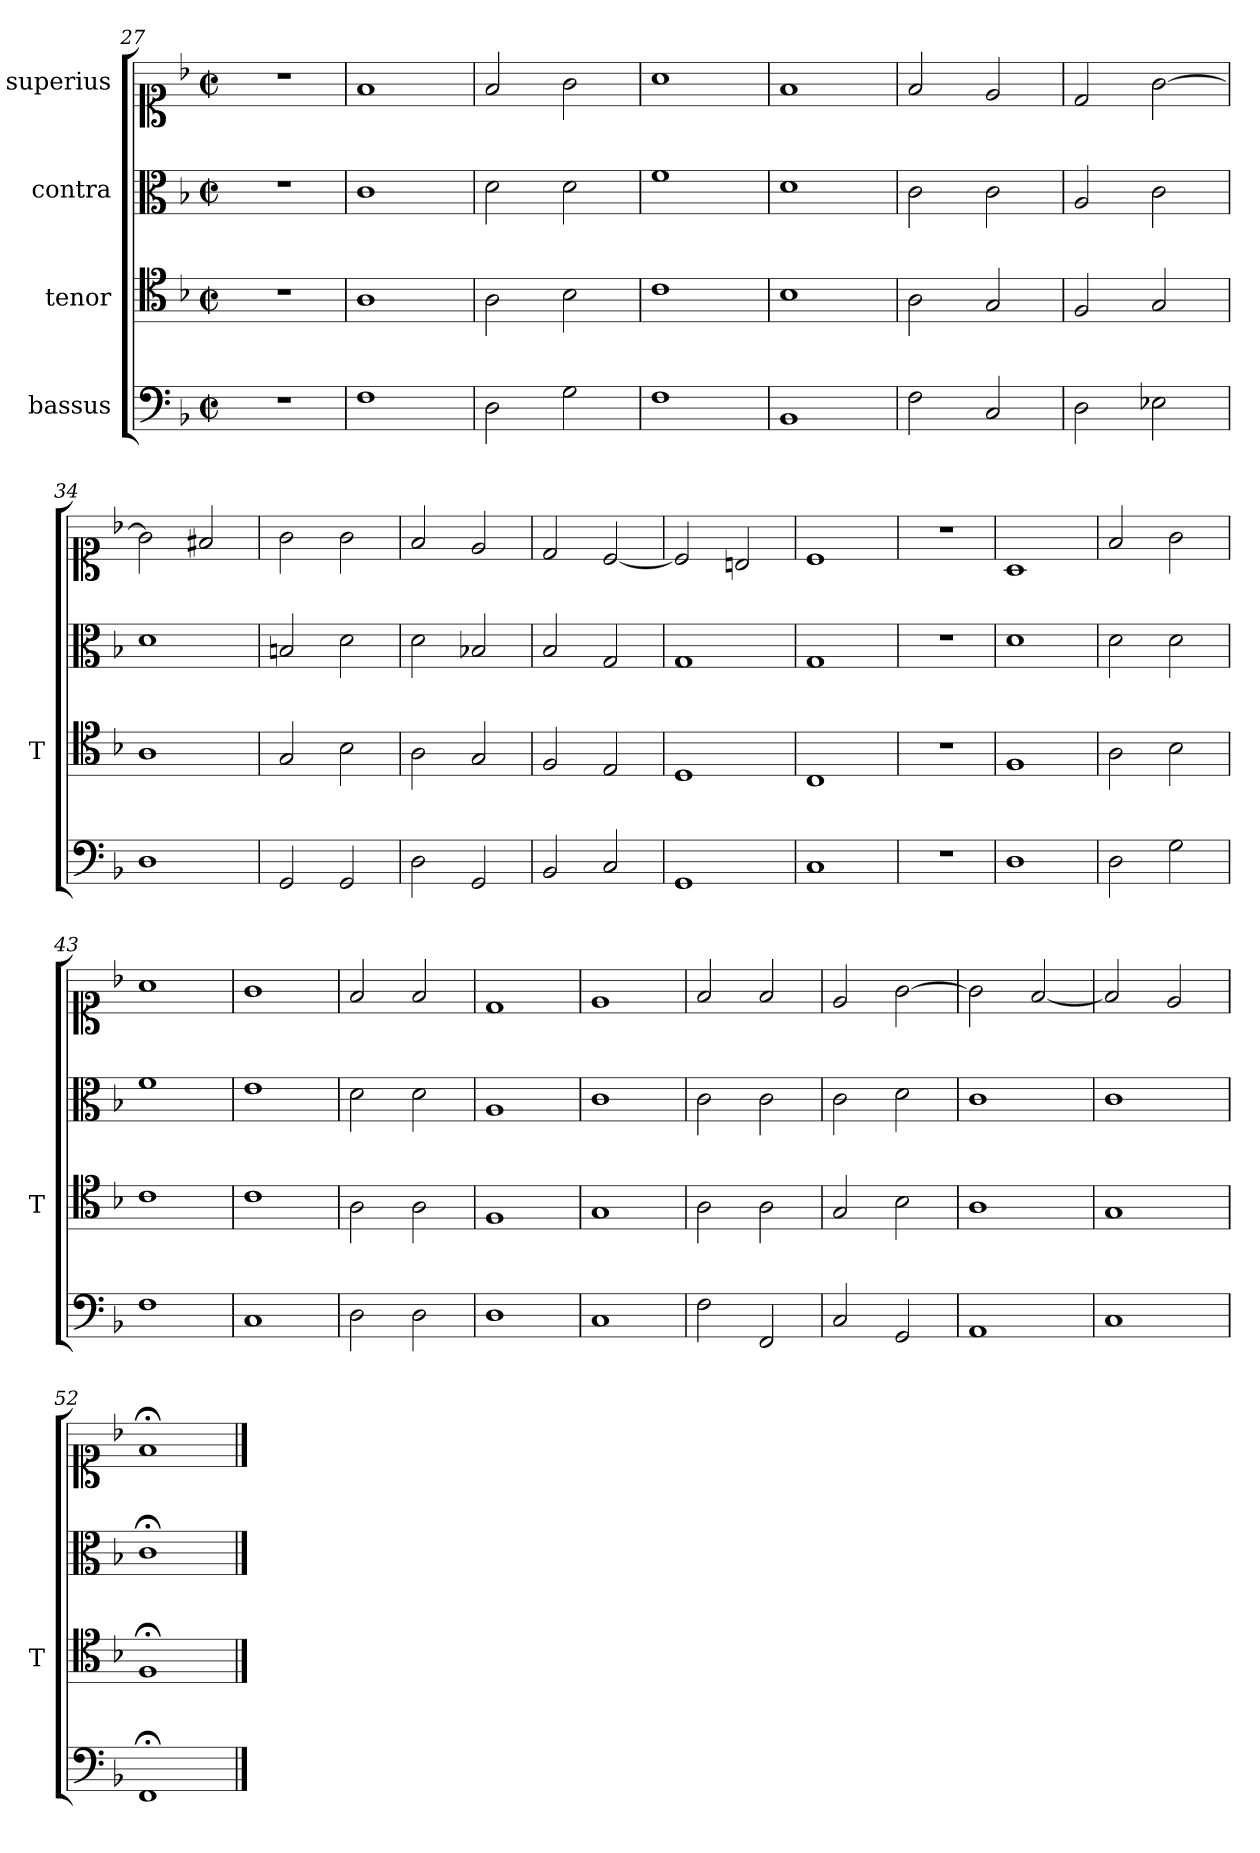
**kern	**kern	**kern	**kern
*part4	*part3	*part2	*part1
*staff4	*staff3	*staff2	*staff1
*I"bassus	*I"tenor	*I"contra	*I"superius
*	*I'T	*	*
*clefF4	*clefC4	*clefC3	*clefC1
*k[b-]	*k[b-]	*k[b-]	*k[b-]
*M2/2	*M2/2	*M2/2	*M2/2
*met(c|)	*met(c|)	*met(c|)	*met(c|)
=27	=27	=27	=27
1r	1r	1r	1r
=28	=28	=28	=28
1F	1A	1c	1f
=29	=29	=29	=29
2D	2A	2d	2f
2G	2B-	2d	2g
=30	=30	=30	=30
1F	1c	1f	1a
=31	=31	=31	=31
1BB-	1B-	1d	1f
=32	=32	=32	=32
2F	2A	2c	2f
2C	2G	2c	2e
=33	=33	=33	=33
2D	2F	2A	2d
2E-X	2G	2c	[2g
=34	=34	=34	=34
1D	1A	1d	2g]
.	.	.	2f#X
=35	=35	=35	=35
2GG	2G	2Bn	2g
2GG	2B-	2d	2g
=36	=36	=36	=36
2D	2A	2d	2f
2GG	2G	2B-X	2e
=37	=37	=37	=37
2BB-	2F	2B-	2d
2C	2E	2G	[2c
=38	=38	=38	=38
1GG	1D	1G	2c]
.	.	.	2Bn
=39	=39	=39	=39
1C	1C	1G	1c
=40	=40	=40	=40
1r	1r	1r	1r
=41	=41	=41	=41
1D	1F	1d	1A
=42	=42	=42	=42
2D	2A	2d	2f
2G	2B-	2d	2g
=43	=43	=43	=43
1F	1c	1f	1a
=44	=44	=44	=44
1C	1c	1e	1g
=45	=45	=45	=45
2D	2A	2d	2f
2D	2A	2d	2f
=46	=46	=46	=46
1D	1F	1A	1d
=47	=47	=47	=47
1C	1G	1c	1e
=48	=48	=48	=48
2F	2A	2c	2f
2FF	2A	2c	2f
=49	=49	=49	=49
2C	2G	2c	2e
2GG	2B-	2d	[2g
=50	=50	=50	=50
1AA	1A	1c	2g]
.	.	.	[2f
=51	=51	=51	=51
1C	1G	1c	2f]
.	.	.	2e
=52	=52	=52	=52
1FF;<	1F;<	1c;<	1f;<
==	==	==	==
*-	*-	*-	*-
